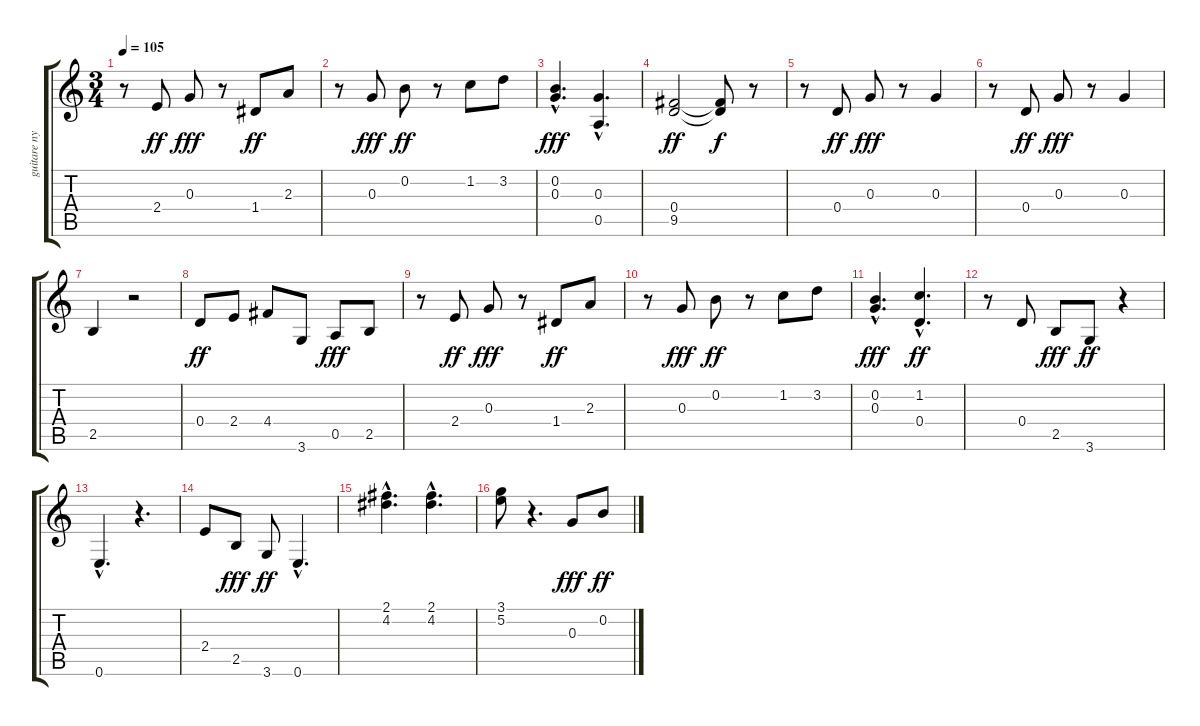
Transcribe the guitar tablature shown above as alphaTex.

\track ("guitare nylon" "guitare ny") {instrument acousticguitarnylon}
\staff {score tabs}
\tuning (E4 B3 G3 D3 A2 E2) {hide}
\ts (3 4)
\tempo 105
\clef g2
\ks c
r.8{dy fff} 2.4.8{dy ff} 0.3.8{dy fff} r.8 1.4.8{dy ff} 2.3.8 |
r.8 0.3.8{dy fff} 0.2.8{dy ff} r.8 1.2.8 3.2.8 |
(0.2{hac} 0.3{hac}).4{d dy fff} (0.3{hac} 0.5{hac}).4{d} |
(0.4 9.5).2{dy ff} (0.4{t} 9.5{t}).8{dy f} r.8 |
r.8 0.4.8{dy ff} 0.3.8{dy fff} r.8 0.3.4 |
r.8 0.4.8{dy ff} 0.3.8{dy fff} r.8 0.3.4 |
2.5.4 r.2 |
0.4.8{dy ff} 2.4.8 4.4.8 3.6.8 0.5.8{dy fff} 2.5.8 |
r.8 2.4.8{dy ff} 0.3.8{dy fff} r.8 1.4.8{dy ff} 2.3.8 |
r.8 0.3.8{dy fff} 0.2.8{dy ff} r.8 1.2.8 3.2.8 |
(0.2{hac} 0.3{hac}).4{d dy fff} (1.2{hac} 0.4{hac}).4{d dy ff} |
r.8 0.4.8 2.5.8{dy fff} 3.6.8{dy ff} r.4 |
0.6{hac}.4{d} r.4{d} |
2.4.8 2.5.8{dy fff} 3.6.8{dy ff} 0.6{hac}.4{d} |
(2.1{hac} 4.2{hac}).4{d} (2.1{hac} 4.2{hac}).4{d} |
(3.1 5.2).8 r.4{d} 0.3.8{dy fff} 0.2.8{dy ff}
